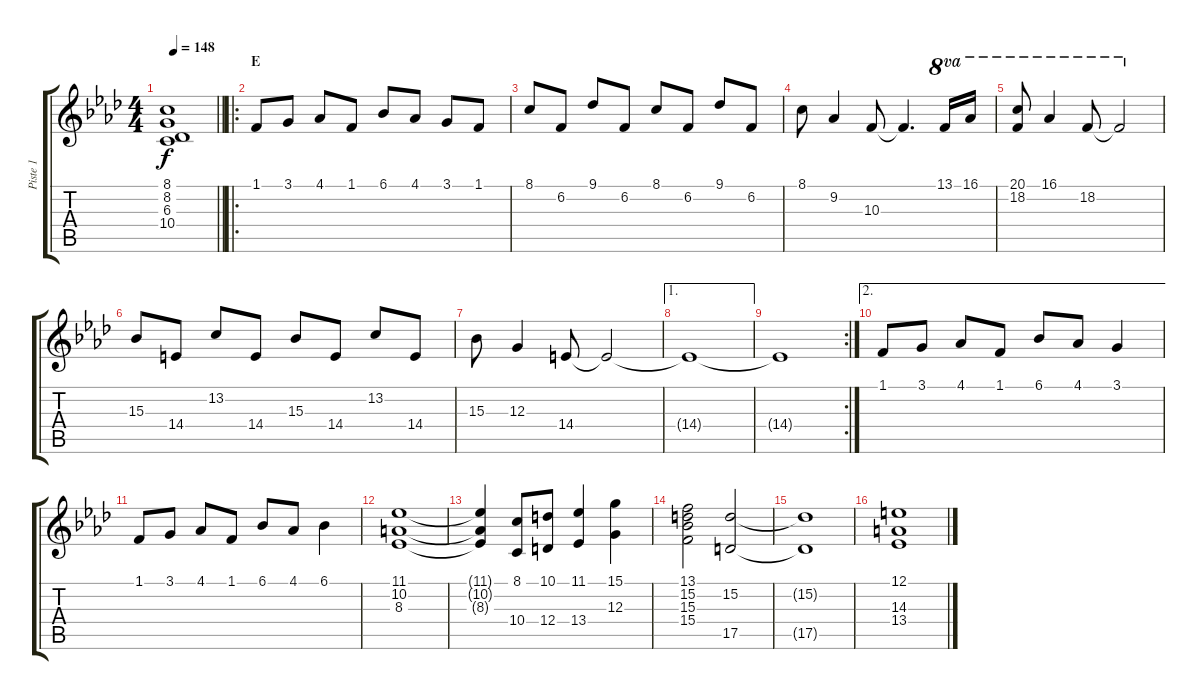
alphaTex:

\track ("Piste 1" "Piste 1") {instrument stringensemble1}
\staff {score tabs}
\tuning (E4 B3 G3 D3 A2 D2) {hide}
\ts (4 4)
\tempo 148
\clef g2
\barLineRight lightlight
\ks ab
(8.1{t} 8.2{t} 6.3{t} 10.4{t}).1{dy f} |
\ro
\section ("" "E")
1.1.8 3.1.8 4.1.8 1.1.8 6.1.8 4.1.8 3.1.8 1.1.8 |
8.1.8 6.2.8 9.1.8 6.2.8 8.1.8 6.2.8 9.1.8 6.2.8 |
8.1.8 9.2.4 10.3.8 10.3{t}.4{d} 13.1.16{ot 8va} 16.1.16{ot 8va} |
(20.1 18.2).8{ot 8va} 16.1.4{ot 8va} 18.2.8{ot 8va} 18.2{t}.2{ot 8va} |
15.3.8 14.4.8 13.2.8 14.4.8 15.3.8 14.4.8 13.2.8 14.4.8 |
15.3.8 12.3.4 14.4.8 14.4{t}.2 |
\ae 1
14.4{t}.1 |
\rc 2
14.4{t}.1 |
\ae 2
1.1.8 3.1.8 4.1.8 1.1.8 6.1.8 4.1.8 3.1.4 |
1.1.8 3.1.8 4.1.8 1.1.8 6.1.8 4.1.8 6.1.4 |
(11.1 10.2 8.3).1 |
(11.1{t} 10.2{t} 8.3{t}).4 (8.1 10.4).8 (10.1 12.4).8 (11.1 13.4).4 (15.1 12.3).4 |
(13.1 15.2 15.3 15.4).2 (15.2 17.5).2 |
(15.2{t} 17.5{t}).1 |
(12.1 14.3 13.4).1
